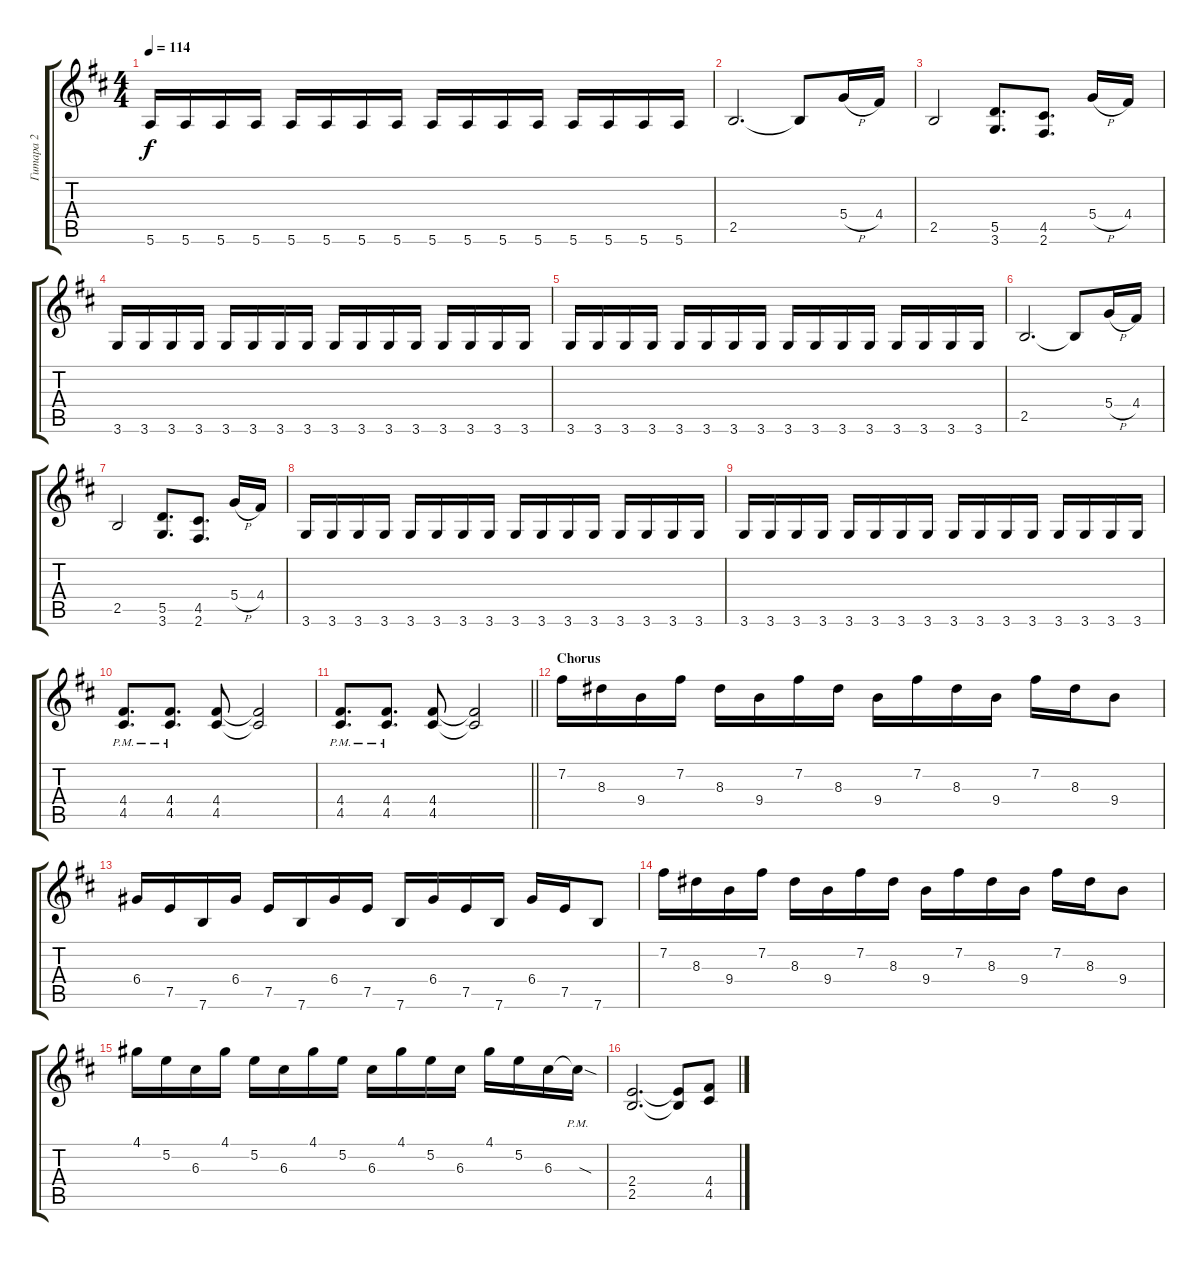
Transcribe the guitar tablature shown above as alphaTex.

\track ("Гитара 2" "Гитара 2") {instrument distortionguitar}
\staff {score tabs}
\tuning (E4 B3 G3 D3 A2 E2) {hide}
\ts (4 4)
\tempo 114
\clef g2
\ks bminor
5.6.16{dy f} 5.6.16 5.6.16 5.6.16 5.6.16 5.6.16 5.6.16 5.6.16 5.6.16 5.6.16 5.6.16 5.6.16 5.6.16 5.6.16 5.6.16 5.6.16 |
2.5.2{d} 2.5{t}.8 5.4{h}.16 4.4.16 |
2.5.2 (5.5 3.6).8{d} (4.5 2.6).8{d} 5.4{h}.16 4.4.16 |
3.6.16 3.6.16 3.6.16 3.6.16 3.6.16 3.6.16 3.6.16 3.6.16 3.6.16 3.6.16 3.6.16 3.6.16 3.6.16 3.6.16 3.6.16 3.6.16 |
3.6.16 3.6.16 3.6.16 3.6.16 3.6.16 3.6.16 3.6.16 3.6.16 3.6.16 3.6.16 3.6.16 3.6.16 3.6.16 3.6.16 3.6.16 3.6.16 |
2.5.2{d} 2.5{t}.8 5.4{h}.16 4.4.16 |
2.5.2 (5.5 3.6).8{d} (4.5 2.6).8{d} 5.4{h}.16 4.4.16 |
3.6.16 3.6.16 3.6.16 3.6.16 3.6.16 3.6.16 3.6.16 3.6.16 3.6.16 3.6.16 3.6.16 3.6.16 3.6.16 3.6.16 3.6.16 3.6.16 |
3.6.16 3.6.16 3.6.16 3.6.16 3.6.16 3.6.16 3.6.16 3.6.16 3.6.16 3.6.16 3.6.16 3.6.16 3.6.16 3.6.16 3.6.16 3.6.16 |
(4.4{pm} 4.5{pm}).8{d} (4.4{pm} 4.5{pm}).8{d} (4.4 4.5).8 (4.4{t} 4.5{t}).2 |
\barLineRight lightlight
(4.4{pm} 4.5{pm}).8{d} (4.4{pm} 4.5{pm}).8{d} (4.4 4.5).8 (4.4{t} 4.5{t}).2 |
\section ("" "Chorus")
7.2.16 8.3.16 9.4.16 7.2.16 8.3.16 9.4.16 7.2.16 8.3.16 9.4.16 7.2.16 8.3.16 9.4.16 7.2.16 8.3.16 9.4.8 |
6.4.16 7.5.16 7.6.16 6.4.16 7.5.16 7.6.16 6.4.16 7.5.16 7.6.16 6.4.16 7.5.16 7.6.16 6.4.16 7.5.16 7.6.8 |
7.2.16 8.3.16 9.4.16 7.2.16 8.3.16 9.4.16 7.2.16 8.3.16 9.4.16 7.2.16 8.3.16 9.4.16 7.2.16 8.3.16 9.4.8 |
4.1.16 5.2.16 6.3.16 4.1.16 5.2.16 6.3.16 4.1.16 5.2.16 6.3.16 4.1.16 5.2.16 6.3.16 4.1.16 5.2.16 6.3.16 6.3{sod pm t}.16 |
(2.4 2.5).2{d} (2.4{t} 2.5{t}).8 (4.4 4.5).8
